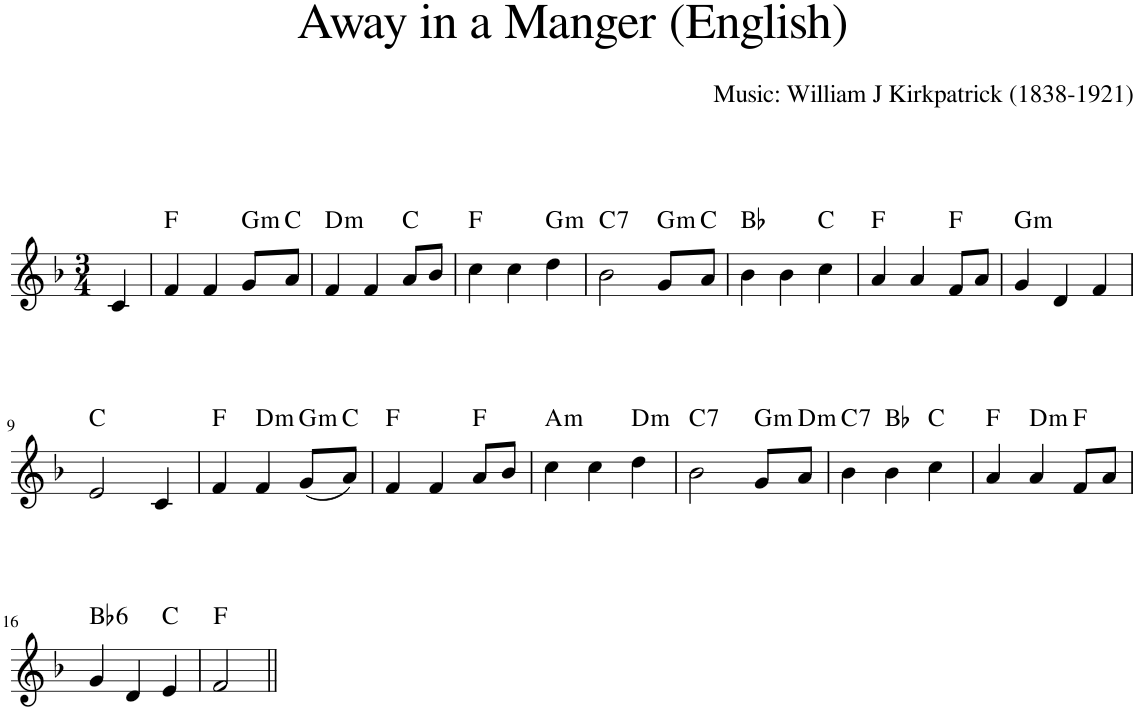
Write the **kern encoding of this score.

**kern	**harte
*part1	*part1
*staff1	*
*I"Piano	*
*I'Pno	*
*clefG2	*
*k[b-]	*
*F:	*
*M3/4	*
=1	=1
4c/	.
=2	=2
4f/	F:maj
4f/	.
!	!LO:H:kt=m
8g/L	G:min
8a/J	C:maj
=3	=3
!	!LO:H:kt=m
4f/	D:min
4f/	.
8a/L	C:maj
8b-/J	.
=4	=4
4cc\	F:maj
4cc\	.
!	!LO:H:kt=m
4dd\	G:min
=5	=5
!	!LO:H:kt=7
2b-\	C:7
!	!LO:H:kt=m
8g/L	G:min
8a/J	C:maj
=6	=6
4b-\	Bb:maj
4b-\	.
4cc\	C:maj
=7	=7
4a/	F:maj
4a/	.
8f/L	F:maj
8a/J	.
=8	=8
!	!LO:H:kt=m
4g/	G:min
4d/	.
4f/	.
!!LO:LB:g=z
=9	=9
2e/	C:maj
4c/	.
=10	=10
4f/	F:maj
!	!LO:H:kt=m
4f/	D:min
!	!LO:H:kt=m
(8g/L	G:min
8a/J)	C:maj
=11	=11
4f/	F:maj
4f/	.
8a/L	F:maj
8b-/J	.
=12	=12
!	!LO:H:kt=m
4cc\	A:min
4cc\	.
!	!LO:H:kt=m
4dd\	D:min
=13	=13
!	!LO:H:kt=7
2b-\	C:7
!	!LO:H:kt=m
8g/L	G:min
!	!LO:H:kt=m
8a/J	D:min
=14	=14
!	!LO:H:kt=7
4b-\	C:7
4b-\	Bb:maj
4cc\	C:maj
=15	=15
4a/	F:maj
!	!LO:H:kt=m
4a/	D:min
8f/L	F:maj
8a/J	.
!!LO:LB:g=z
=16	=16
!	!LO:H:kt=6
4g/	Bb:maj6
4d/	.
4e/	C:maj
=17	=17
2f/	F:maj
=||	=||
*-	*-
